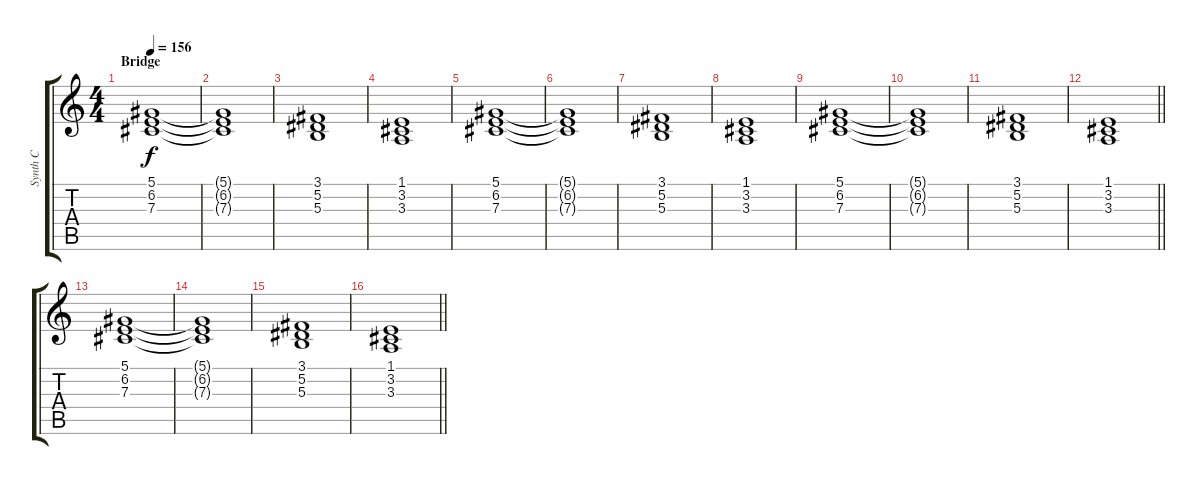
\track ("Synth C" "Synth C") {instrument pad4choir}
\staff {score tabs}
\tuning (Eb4 Bb3 Gb3 Db3 Ab2 Eb2) {hide}
\ts (4 4)
\section ("" "Bridge")
\tempo 156
\clef g2
\ks c
(5.1 6.2 7.3).1{dy f} |
(5.1{t} 6.2{t} 7.3{t}).1 |
(3.1 5.2 5.3).1 |
(1.1 3.2 3.3).1 |
(5.1 6.2 7.3).1 |
(5.1{t} 6.2{t} 7.3{t}).1 |
(3.1 5.2 5.3).1 |
(1.1 3.2 3.3).1 |
(5.1 6.2 7.3).1 |
(5.1{t} 6.2{t} 7.3{t}).1 |
(3.1 5.2 5.3).1 |
\barLineRight lightlight
(1.1 3.2 3.3).1 |
(5.1 6.2 7.3).1 |
(5.1{t} 6.2{t} 7.3{t}).1 |
(3.1 5.2 5.3).1 |
\barLineRight lightlight
(1.1 3.2 3.3).1
